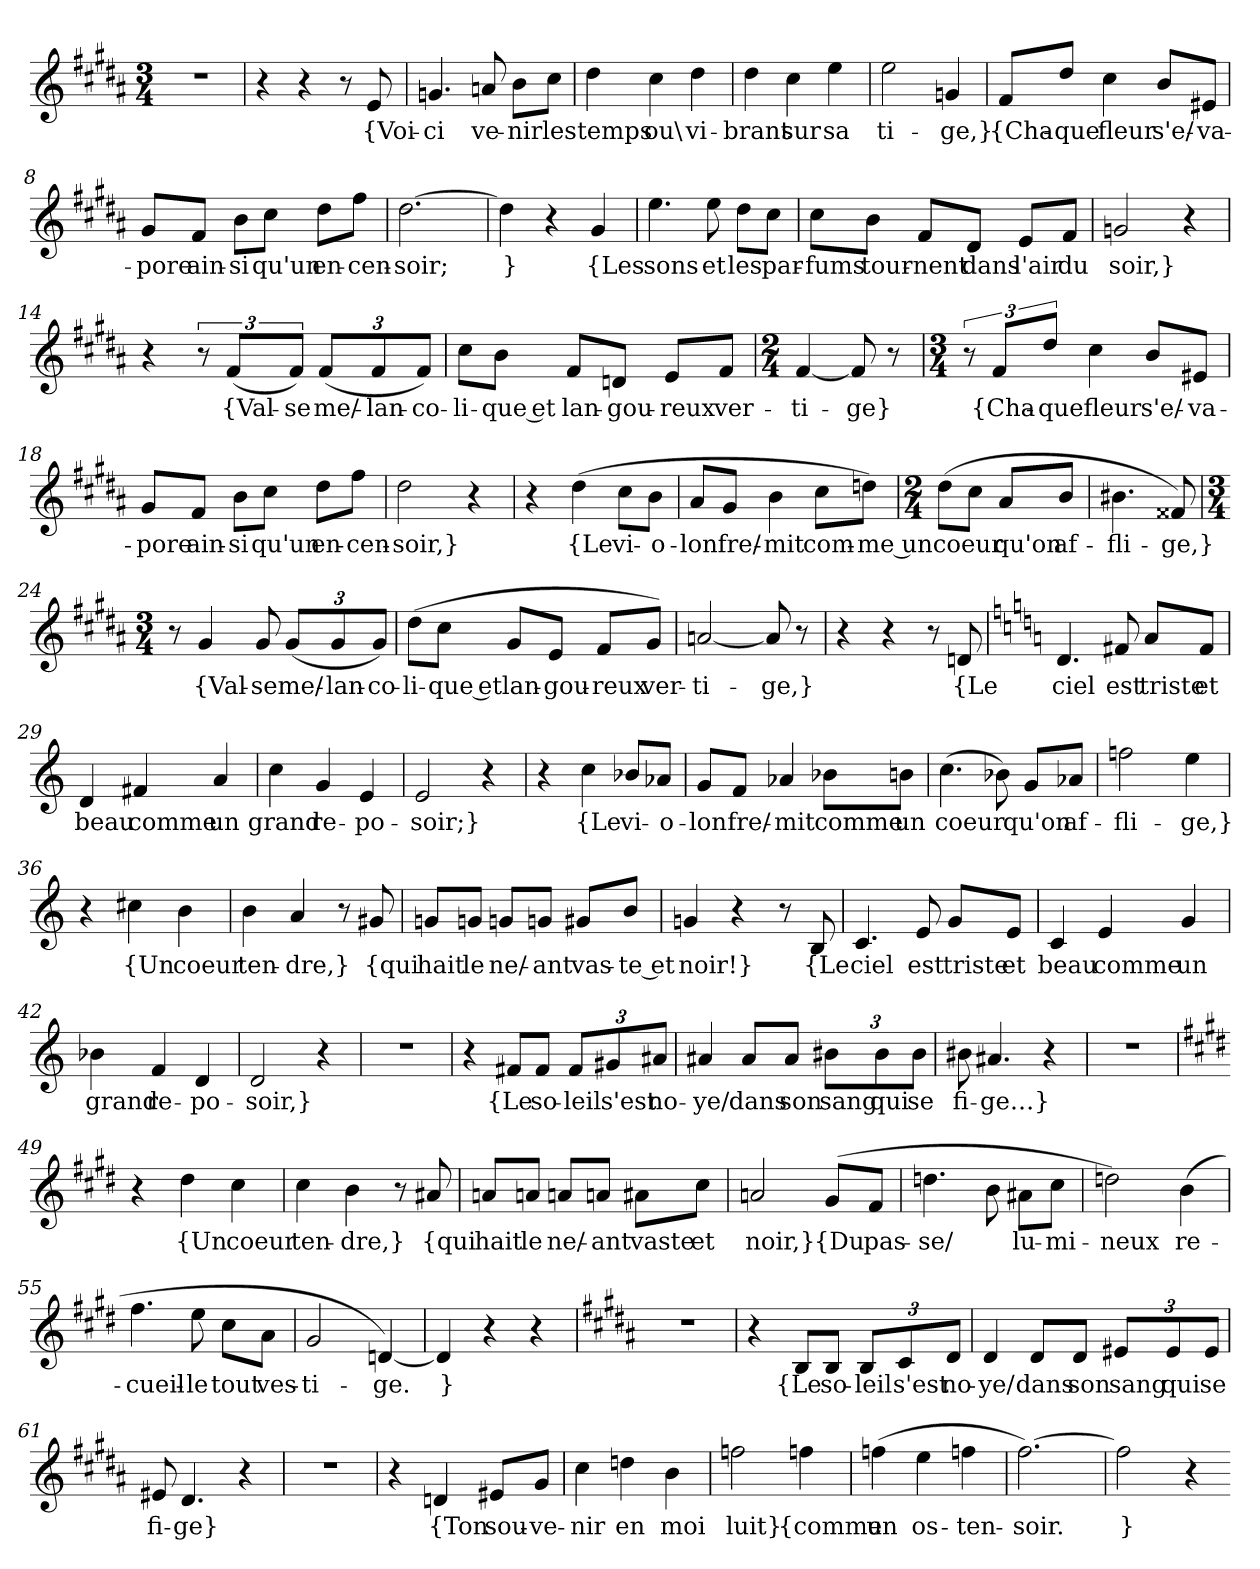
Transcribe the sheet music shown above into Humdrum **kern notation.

**kern	**text
*part1	*part1
*staff1	*staff1
*clefG2	*
*k[f#c#g#d#a#]	*
*M3/4	*
=1	=1
2.r	.
=2	=2
4r	.
4r	.
8r	.
8e	{Voi-
=3	=3
4.gn	-ci
8an	ve-
8b\L	-nir
8cc#\J	les
=4	=4
4dd#	temps
4cc#	ou\
4dd#	vi-
=5	=5
4dd#	-brant
4cc#	sur
4ee	sa
=6	=6
2ee	ti-
4gn	-ge,}
=7	=7
8f#/L	{Cha-
8dd#/J	-que
4cc#	fleur
8b/L	s'e/-
8e#X/J	-va-
=8	=8
8g#/L	-pore
8f#/J	ain-
8b\L	-si
8cc#\J	qu'un
8dd#\L	en-
8ff#\J	-cen-
=9	=9
[2.dd#	-soir;
=10	=10
4dd#]	}
4r	.
4g#	{Les
=11	=11
4.ee	sons
8ee	et
8dd#\L	les
8cc#\J	par-
=12	=12
8cc#\L	-fums
8b\J	tour-
8f#/L	-nent
8d#/J	dans
8e/L	l'air
8f#/J	du
=13	=13
2gn	soir,}
4r	.
=14	=14
4r	.
12r	.
(12f#/L	{Val-
12f#/J)	-se
(12f#/L	me/-
12f#/	-lan-
12f#/J)	-co-
=15	=15
8cc#\L	-li-
8b\J	-que et
8f#/L	lan-
8dn/J	-gou-
8e/L	-reux
8f#/J	ver-
=16	=16
*M2/4	*
[4f#	-ti-
8f#]	-ge}
8r	.
=17	=17
*M3/4	*
12r	.
12f#/L	{Cha-
12dd#/J	-que
4cc#	fleur
8b/L	s'e/-
8e#X/J	-va-
=18	=18
8g#/L	-pore
8f#/J	ain-
8b\L	-si
8cc#\J	qu'un
8dd#\L	en-
8ff#\J	-cen-
=19	=19
2dd#	-soir,}
4r	.
=20	=20
4r	.
(4dd#	{Le
8cc#\L	vi-
8b\J	-o-
=21	=21
8a#/L	-lon
8g#/J	fre/-
4b	-mit
8cc#\L	com-
8ddn\J)	-me un
=22	=22
*M2/4	*
(8dd#\L	coeur
8cc#\J	.
8a#/L	qu'on
8b/J	af-
=23	=23
4.b#X	-fli-
8f##X)	-ge,}
=24	=24
*M3/4	*
8r	.
4g#	{Val-
8g#	-se
(12g#/L	me/-
12g#/	-lan-
12g#/J)	-co-
=25	=25
(8dd#\L	-li-
8cc#\J	-que et
8g#/L	lan-
8e/J	-gou-
8f#/L	-reux
8g#/J)	ver-
=26	=26
[2an	-ti-
8an]	-ge,}
8r	.
=27	=27
4r	.
4r	.
8r	.
8dn	{Le
=28	=28
*k[]	*
4.d	ciel
8f#X	est
8a/L	triste
8f#/J	et
=29	=29
4d	beau
4f#X	comme
4a	un
=30	=30
4cc	grand
4g	re-
4e	-po-
=31	=31
2e	-soir;}
4r	.
=32	=32
4r	.
4cc	{Le
8b-X/L	vi-
8a-X/J	-o-
=33	=33
8g/L	-lon
8f/J	fre/-
4a-X	-mit
8b-X\L	comme
8bn\J	un
=34	=34
(4.cc	coeur
8b-X)	.
8g/L	qu'on
8a-X/J	af-
=35	=35
2ffn	-fli-
4ee	-ge,}
=36	=36
4r	.
4cc#X	{Un
4b	coeur
=37	=37
4b	ten-
4a	-dre,}
8r	.
8g#X	{qui
=38	=38
8gn/L	hait
8gn/J	le
8gn/L	ne/-
8gn/J	-ant
8g#X/L	vas-
8b/J	-te et
=39	=39
4gn	noir!}
4r	.
8r	.
8B	{Le
=40	=40
4.c	ciel
8e	est
8g/L	triste
8e/J	et
=41	=41
4c	beau
4e	comme
4g	un
=42	=42
4b-X	grand
4f	re-
4d	-po-
=43	=43
2d	-soir,}
4r	.
=44	=44
2.r	.
=45	=45
4r	.
8f#X/L	{Le
8f#/J	so-
12f#/L	-leil
12g#X/	s'est
12a#X/J	no-
=46	=46
4a#X	-ye/
8a#/L	dans
8a#/J	son
12b#X\L	sang
12b#\	qui
12b#\J	se
=47	=47
8b#X	fi-
4.a#X	-ge…}
4r	.
=48	=48
2.r	.
=49	=49
*k[f#c#g#d#]	*
4r	.
4dd#	{Un
4cc#	coeur
=50	=50
4cc#	ten-
4b	-dre,}
8r	.
8a#X	{qui
=51	=51
8an/L	hait
8an/J	le
8an/L	ne/-
8an/J	-ant
8a#X\L	vaste
8cc#\J	et
=52	=52
2an	noir,}
(8g#/L	{Du
8f#/J	pas-
=53	=53
4.ddn	-se/
8b	.
8a#X\L	lu-
8cc#\J	-mi-
=54	=54
2ddn)	-neux
(4b	re-
=55	=55
4.ff#	-cueil-
8ee	-le
8cc#\L	tout
8a\J	ves-
=56	=56
2g#	-ti-
[4dn)	-ge.
=57	=57
4dn]	}
4r	.
4r	.
=58	=58
*k[f#c#g#d#a#]	*
2.r	.
=59	=59
4r	.
8B/L	{Le
8B/J	so-
12B/L	-leil
12c#/	s'est
12d#/J	no-
=60	=60
4d#	-ye/
8d#/L	dans
8d#/J	son
12e#X/L	sang
12e#/	qui
12e#/J	se
=61	=61
8e#X	fi-
4.d#	-ge}
4r	.
=62	=62
2.r	.
=63	=63
4r	.
4dn	{Ton
8e#X/L	sou-
8g#/J	-ve-
=64	=64
4cc#	-nir
4ddn	en
4b	moi
=65	=65
2ffn	luit}
4ffn	{comme
=66	=66
(4ffn	un
4ee	os-
4ffn	-ten-
=67	=67
[2.ff#)	-soir.
=68	=68
2ff#]	}
4r	.
=-	=-
*-	*-
